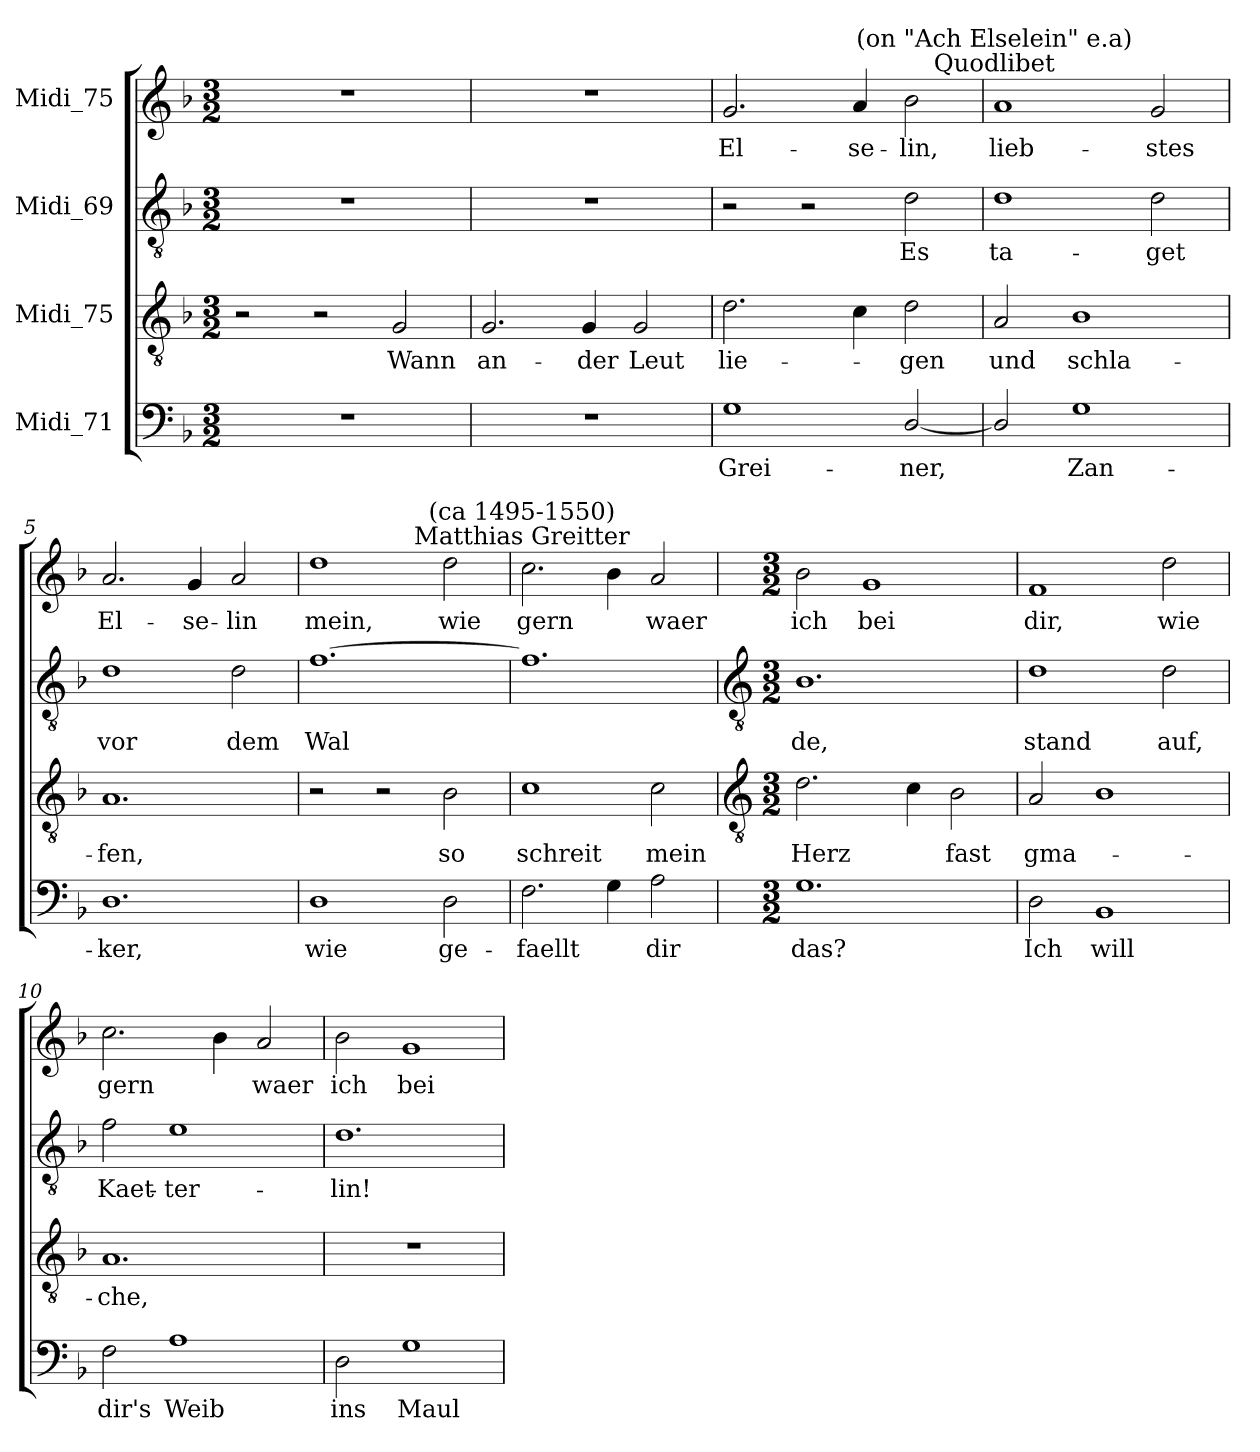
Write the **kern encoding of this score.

**kern	**text	**kern	**text	**kern	**text	**kern	**text
*part4	*part4	*part3	*part3	*part2	*part2	*part1	*part1
*staff4	*staff4	*staff3	*staff3	*staff2	*staff2	*staff1	*staff1
*I"Midi_71	*	*I"Midi_75	*	*I"Midi_69	*	*I"Midi_75	*
*clefF4	*	*clefGv2	*	*clefGv2	*	*clefG2	*
*k[b-]	*	*k[b-]	*	*k[b-]	*	*k[b-]	*
*F:	*	*F:	*	*F:	*	*F:	*
*M3/2	*	*M3/2	*	*M3/2	*	*M3/2	*
=1	=1	=1	=1	=1	=1	=1	=1
!LO:N:vis=1	!	!	!	!LO:N:vis=1	!	!LO:N:vis=1	!
1.r	.	2r	.	1.r	.	1.r	.
.	.	2r	.	.	.	.	.
!	!	!	!LO:LY:b	!	!	!	!
.	.	2G	Wann	.	.	.	.
=2	=2	=2	=2	=2	=2	=2	=2
!LO:N:vis=1	!	!	!LO:LY:b	!LO:N:vis=1	!	!LO:N:vis=1	!
1.r	.	2.G	an-	1.r	.	1.r	.
!	!	!	!LO:LY:b	!	!	!	!
.	.	4G	-der	.	.	.	.
!	!	!	!LO:LY:b	!	!	!	!
.	.	2G	Leut	.	.	.	.
=3	=3	=3	=3	=3	=3	=3	=3
!	!LO:LY:b	!	!LO:LY:b	!	!	!	!LO:LY:b
1G	Grei-	2.d	lie-	2r	.	2.g	El-
.	.	.	.	2r	.	.	.
!	!	!	!	!	!	!	!LO:LY:b
.	.	4c	.	.	.	4a	-se-
!	!LO:LY:b	!	!LO:LY:b	!	!LO:LY:b	!	!LO:LY:b
[2D/	-ner,	2d	-gen	2d	Es	2b-	-lin,
=4	=4	=4	=4	=4	=4	=4	=4
!	!	!	!	!	!	!LO:TX:a:cj:t=Quodlibet	!
!	!	!	!	!	!	!LO:TX:a:cj:t=(on "Ach Elselein" e.a)	!
!	!	!	!LO:LY:b	!	!LO:LY:b	!	!LO:LY:b
2D/]	.	2A	und	1d	ta-	1a	lieb-
!	!LO:LY:b	!	!LO:LY:b	!	!	!	!
1G	Zan-	1B-	schla-	.	.	.	.
!	!	!	!	!	!LO:LY:b	!	!LO:LY:b
.	.	.	.	2d	-get	2g	-stes
=5	=5	=5	=5	=5	=5	=5	=5
!	!LO:LY:b	!	!LO:LY:b	!	!LO:LY:b	!	!LO:LY:b
1.D	-ker,	1.A	-fen,	1d	vor	2.a	El-
!	!	!	!	!	!	!	!LO:LY:b
.	.	.	.	.	.	4g	-se-
!	!	!	!	!	!LO:LY:b	!	!LO:LY:b
.	.	.	.	2d	dem	2a	-lin
=6	=6	=6	=6	=6	=6	=6	=6
!	!LO:LY:b	!	!	!	!LO:LY:b	!	!LO:LY:b
1D	wie	2r	.	[1.f	Wal	1dd	mein,
.	.	2r	.	.	.	.	.
!	!LO:LY:b	!	!LO:LY:b	!	!	!	!LO:LY:b
2D	ge-	2B-	so	.	.	2dd	wie
=7	=7	=7	=7	=7	=7	=7	=7
!	!	!	!	!	!	!LO:TX:a:cj:t=Matthias Greitter	!
!	!	!	!	!	!	!LO:TX:a:cj:t=(ca 1495-1550)	!
!	!LO:LY:b	!	!LO:LY:b	!	!	!	!LO:LY:b
2.F	-faellt	1c	schreit	1.f]	.	2.cc	gern
4G	.	.	.	.	.	4b-	.
!	!LO:LY:b	!	!LO:LY:b	!	!	!	!LO:LY:b
2A	dir	2c	mein	.	.	2a	waer
!!LO:LB:g=z
=8	=8	=8	=8	=8	=8	=8	=8
*	*	*clefGv2	*	*clefGv2	*	*	*
*M3/2	*	*M3/2	*	*M3/2	*	*M3/2	*
!	!LO:LY:b	!	!LO:LY:b	!	!LO:LY:b	!	!LO:LY:b
1.G	das?	2.d	Herz	1.B-	de,	2b-	ich
!	!	!	!	!	!	!	!LO:LY:b
.	.	.	.	.	.	1g	bei
.	.	4c	.	.	.	.	.
!	!	!	!LO:LY:b	!	!	!	!
.	.	2B-	fast	.	.	.	.
=9	=9	=9	=9	=9	=9	=9	=9
!	!LO:LY:b	!	!LO:LY:b	!	!LO:LY:b	!	!LO:LY:b
2D	Ich	2A	gma-	1d	stand	1f	dir,
!	!LO:LY:b	!	!	!	!	!	!
1BB-	will	1B-	.	.	.	.	.
!	!	!	!	!	!LO:LY:b	!	!LO:LY:b
.	.	.	.	2d	auf,	2dd	wie
=10	=10	=10	=10	=10	=10	=10	=10
!	!LO:LY:b	!	!LO:LY:b	!	!LO:LY:b	!	!LO:LY:b
2F	dir's	1.A	-che,	2f	Kaet-	2.cc	gern
!	!LO:LY:b	!	!	!	!LO:LY:b	!	!
1A	Weib	.	.	1e	-ter-	.	.
.	.	.	.	.	.	4b-	.
!	!	!	!	!	!	!	!LO:LY:b
.	.	.	.	.	.	2a	waer
=11	=11	=11	=11	=11	=11	=11	=11
!	!LO:LY:b	!LO:N:vis=1	!	!	!LO:LY:b	!	!LO:LY:b
2D	ins	1.r	.	1.d	-lin!	2b-	ich
!	!LO:LY:b	!	!	!	!	!	!LO:LY:b
1G	Maul	.	.	.	.	1g	bei
=	=	=	=	=	=	=	=
*-	*-	*-	*-	*-	*-	*-	*-
